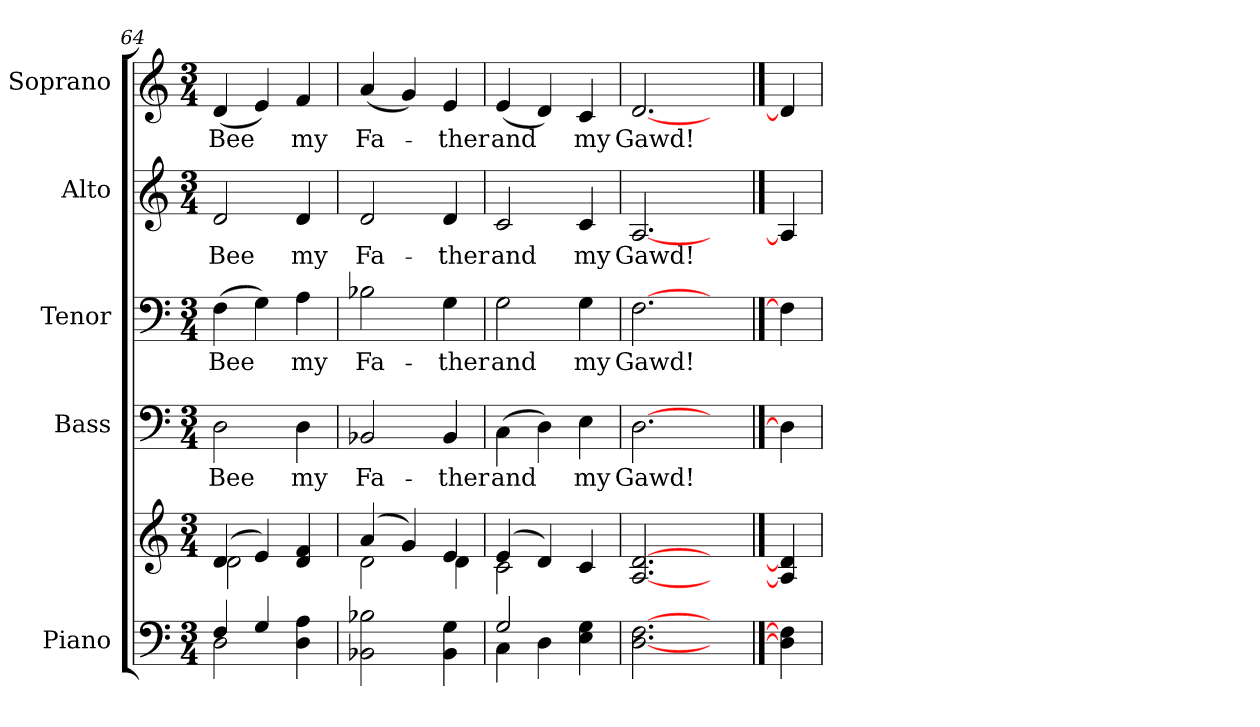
**kern	**kern	**kern	**text	**kern	**text	**kern	**text	**kern	**text
*part5	*part5	*part4	*part4	*part3	*part3	*part2	*part2	*part1	*part1
*staff6	*staff5	*staff4	*staff4	*staff3	*staff3	*staff2	*staff2	*staff1	*staff1
*I"Piano	*	*I"Bass	*	*I"Tenor	*	*I"Alto	*	*I"Soprano	*
*I'Pno.	*	*I'B.	*	*I'T.	*	*I'A.	*	*I'S.	*
*clefF4	*clefG2	*clefF4	*	*clefF4	*	*clefG2	*	*clefG2	*
*k[]	*k[]	*k[]	*	*k[]	*	*k[]	*	*k[]	*
*C:	*C:	*C:	*	*C:	*	*C:	*	*C:	*
*M3/4	*M3/4	*M3/4	*	*M3/4	*	*M3/4	*	*M3/4	*
=64	=64	=64	=64	=64	=64	=64	=64	=64	=64
*^	*^	*	*	*	*	*	*	*	*
!	!	!	!	!	!LO:LY:b:color=#000000	!	!	!	!	!	!
!	!	!	!	!	!	!	!LO:LY:b:color=#000000	!	!	!	!
!	!	!	!	!	!	!	!	!	!LO:LY:b:color=#000000	!	!
!	!	!	!	!	!	!	!	!	!	!	!LO:LY:b:color=#000000
4Fi/	2Di\	(4di/	2di\	2Di\	Bee	(4Fi\	Bee	2di/	Bee	(4di/	Bee
4Gi/	.	4ei/)	.	.	.	4Gi\)	.	.	.	4ei/)	.
!	!	!	!	!	!LO:LY:b:color=#000000	!	!	!	!	!	!
!	!	!	!	!	!	!	!LO:LY:b:color=#000000	!	!	!	!
!	!	!	!	!	!	!	!	!	!LO:LY:b:color=#000000	!	!
!	!	!	!	!	!	!	!	!	!	!	!LO:LY:b:color=#000000
4Di\ 4Ai	4ryy	4di/ 4fi	4ryy	4Di\	my	4Ai\	my	4di/	my	4fi/	my
*v	*v	*	*	*	*	*	*	*	*	*	*
!!LO:PB:g=z
=65	=65	=65	=65	=65	=65	=65	=65	=65	=65	=65
*^	*	*	*	*	*	*	*	*	*	*
!	!	!	!	!	!LO:LY:b:color=#000000	!	!	!	!	!	!
*v	*v	*	*	*	*	*	*	*	*	*	*
*^	*	*	*	*	*	*	*	*	*	*
!	!	!	!	!	!	!	!LO:LY:b:color=#000000	!	!	!	!
*v	*v	*	*	*	*	*	*	*	*	*	*
*^	*	*	*	*	*	*	*	*	*	*
!	!	!	!	!	!	!	!	!	!LO:LY:b:color=#000000	!	!
*v	*v	*	*	*	*	*	*	*	*	*	*
*^	*	*	*	*	*	*	*	*	*	*
!	!	!	!	!	!	!	!	!	!	!	!LO:LY:b:color=#000000
*v	*v	*	*	*	*	*	*	*	*	*	*
2BB-Xi\ 2B-Xi	(4ai/	2di\	2BB-Xi/	Fa-	2B-Xi\	Fa-	2di/	Fa-	(4ai/	Fa-
.	4gi/)	.	.	.	.	.	.	.	4gi/)	.
!	!	!	!	!LO:LY:b:color=#000000	!	!	!	!	!	!
!	!	!	!	!	!	!LO:LY:b:color=#000000	!	!	!	!
!	!	!	!	!	!	!	!	!LO:LY:b:color=#000000	!	!
!	!	!	!	!	!	!	!	!	!	!LO:LY:b:color=#000000
4BB-i\ 4Gi	4ei/	4di\	4BB-i/	-ther	4Gi\	-ther	4di/	-ther	4ei/	-ther
=66	=66	=66	=66	=66	=66	=66	=66	=66	=66	=66
*^	*	*	*	*	*	*	*	*	*	*
!	!	!	!	!	!LO:LY:b:color=#000000	!	!	!	!	!	!
!	!	!	!	!	!	!	!LO:LY:b:color=#000000	!	!	!	!
!	!	!	!	!	!	!	!	!	!LO:LY:b:color=#000000	!	!
!	!	!	!	!	!	!	!	!	!	!	!LO:LY:b:color=#000000
2Gi/	4Ci\	(4ei/	2ci\	(4Ci\	and	2Gi\	and	2ci/	and	(4ei/	and
.	4Di\	4di/)	.	4Di\)	.	.	.	.	.	4di/)	.
!	!	!	!	!	!LO:LY:b:color=#000000	!	!	!	!	!	!
!	!	!	!	!	!	!	!LO:LY:b:color=#000000	!	!	!	!
!	!	!	!	!	!	!	!	!	!LO:LY:b:color=#000000	!	!
!	!	!	!	!	!	!	!	!	!	!	!LO:LY:b:color=#000000
4Ei\ 4Gi	4ryy	4ci/	4ryy	4Ei\	my	4Gi\	my	4ci/	my	4ci/	my
*v	*v	*	*	*	*	*	*	*	*	*	*
*	*v	*v	*	*	*	*	*	*	*	*
=67	=67	=67	=67	=67	=67	=67	=67	=67	=67
*^	*^	*	*	*	*	*	*	*	*
!	!	!	!	!	!LO:LY:b:color=#000000	!	!	!	!	!	!
*v	*v	*	*	*	*	*	*	*	*	*	*
*	*v	*v	*	*	*	*	*	*	*	*
*^	*^	*	*	*	*	*	*	*	*
!	!	!	!	!	!	!	!LO:LY:b:color=#000000	!	!	!	!
*v	*v	*	*	*	*	*	*	*	*	*	*
*	*v	*v	*	*	*	*	*	*	*	*
*^	*^	*	*	*	*	*	*	*	*
!	!	!	!	!	!	!	!	!	!LO:LY:b:color=#000000	!	!
*v	*v	*	*	*	*	*	*	*	*	*	*
*	*v	*v	*	*	*	*	*	*	*	*
*^	*^	*	*	*	*	*	*	*	*
!	!	!	!	!	!	!	!	!	!	!	!LO:LY:b:color=#000000
*v	*v	*	*	*	*	*	*	*	*	*	*
*	*v	*v	*	*	*	*	*	*	*	*
[2.Di [2.Fi	[2.Ai [2.di	[2.Di	Gawd!	[2.Fi	Gawd!	[2.Ai	Gawd!	[2.di	Gawd!
4ryy	4ryy	4ryy	.	4ryy	.	4ryy	.	4ryy	.
==68	==68	==68	==68	==68	==68	==68	==68	==68	==68
4Di] 4Fi]	4Ai] 4di]	4Di]	.	4Fi]	.	4Ai]	.	4di]	.
=	=	=	=	=	=	=	=	=	=
*-	*-	*-	*-	*-	*-	*-	*-	*-	*-
